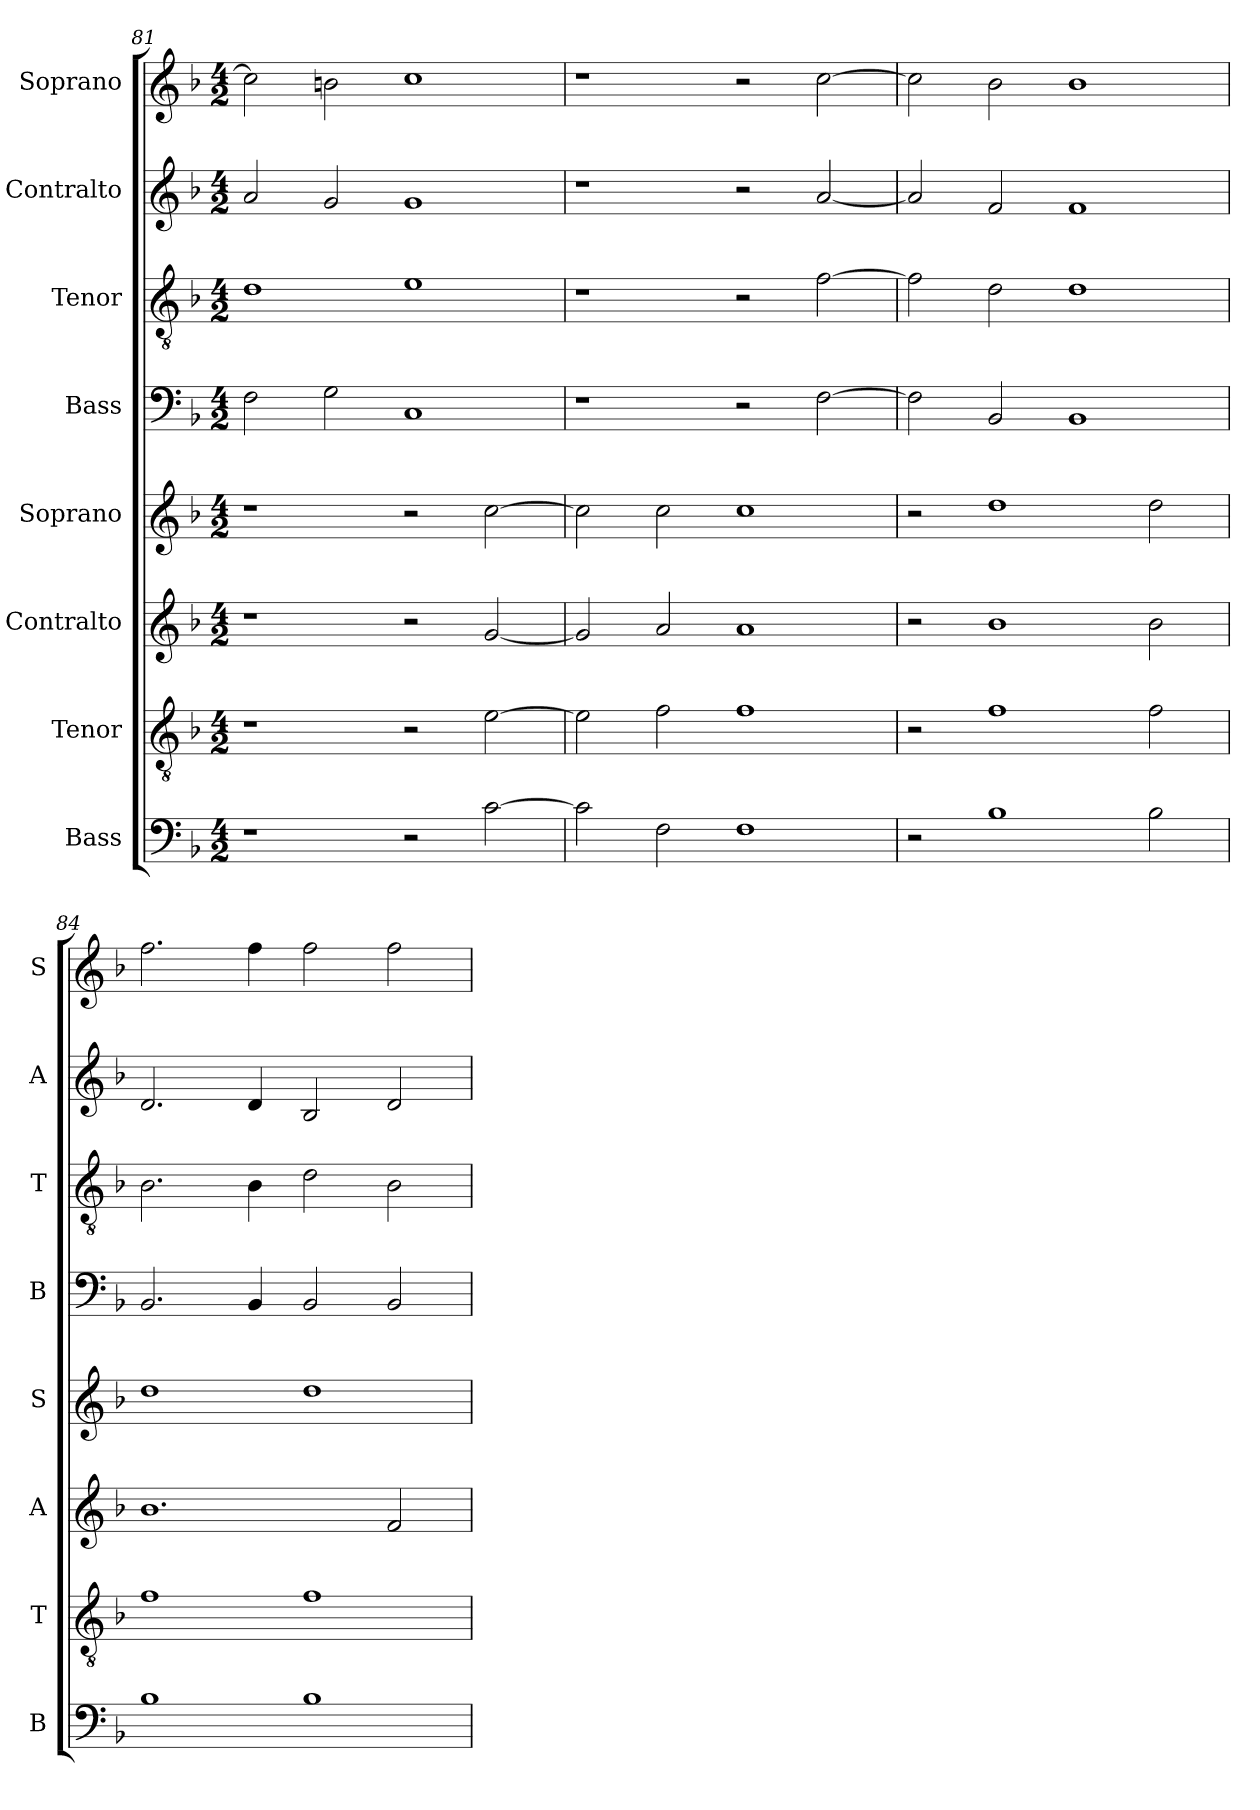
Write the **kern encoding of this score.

**kern	**kern	**kern	**kern	**kern	**kern	**kern	**kern
*part8	*part7	*part6	*part5	*part4	*part3	*part2	*part1
*staff8	*staff7	*staff6	*staff5	*staff4	*staff3	*staff2	*staff1
*I"Bass	*I"Tenor	*I"Contralto	*I"Soprano	*I"Bass	*I"Tenor	*I"Contralto	*I"Soprano
*I'B	*I'T	*I'A	*I'S	*I'B	*I'T	*I'A	*I'S
*clefF4	*clefGv2	*clefG2	*clefG2	*clefF4	*clefGv2	*clefG2	*clefG2
*k[b-]	*k[b-]	*k[b-]	*k[b-]	*k[b-]	*k[b-]	*k[b-]	*k[b-]
*G:dor	*G:dor	*G:dor	*G:dor	*G:dor	*G:dor	*G:dor	*G:dor
*M4/2	*M4/2	*M4/2	*M4/2	*M4/2	*M4/2	*M4/2	*M4/2
=81	=81	=81	=81	=81	=81	=81	=81
1r	1r	1r	1r	2F	1d	2a	2cc]
.	.	.	.	2G	.	2g	2bn
2r	2r	2r	2r	1C	1e	1g	1cc
[2c	[2e	[2g	[2cc	.	.	.	.
=82	=82	=82	=82	=82	=82	=82	=82
2c]	2e]	2g]	2cc]	1r	1r	1r	1r
2F	2f	2a	2cc	.	.	.	.
1F	1f	1a	1cc	2r	2r	2r	2r
.	.	.	.	[2F	[2f	[2a	[2cc
=83	=83	=83	=83	=83	=83	=83	=83
2r	2r	2r	2r	2F]	2f]	2a]	2cc]
1B-	1f	1b-	1dd	2BB-	2d	2f	2b-
.	.	.	.	1BB-	1d	1f	1b-
2B-	2f	2b-	2dd	.	.	.	.
=84	=84	=84	=84	=84	=84	=84	=84
1B-	1f	1.b-	1dd	2.BB-	2.B-	2.d	2.ff
.	.	.	.	4BB-	4B-	4d	4ff
1B-	1f	.	1dd	2BB-	2d	2B-	2ff
.	.	2f	.	2BB-	2B-	2d	2ff
=	=	=	=	=	=	=	=
*-	*-	*-	*-	*-	*-	*-	*-
